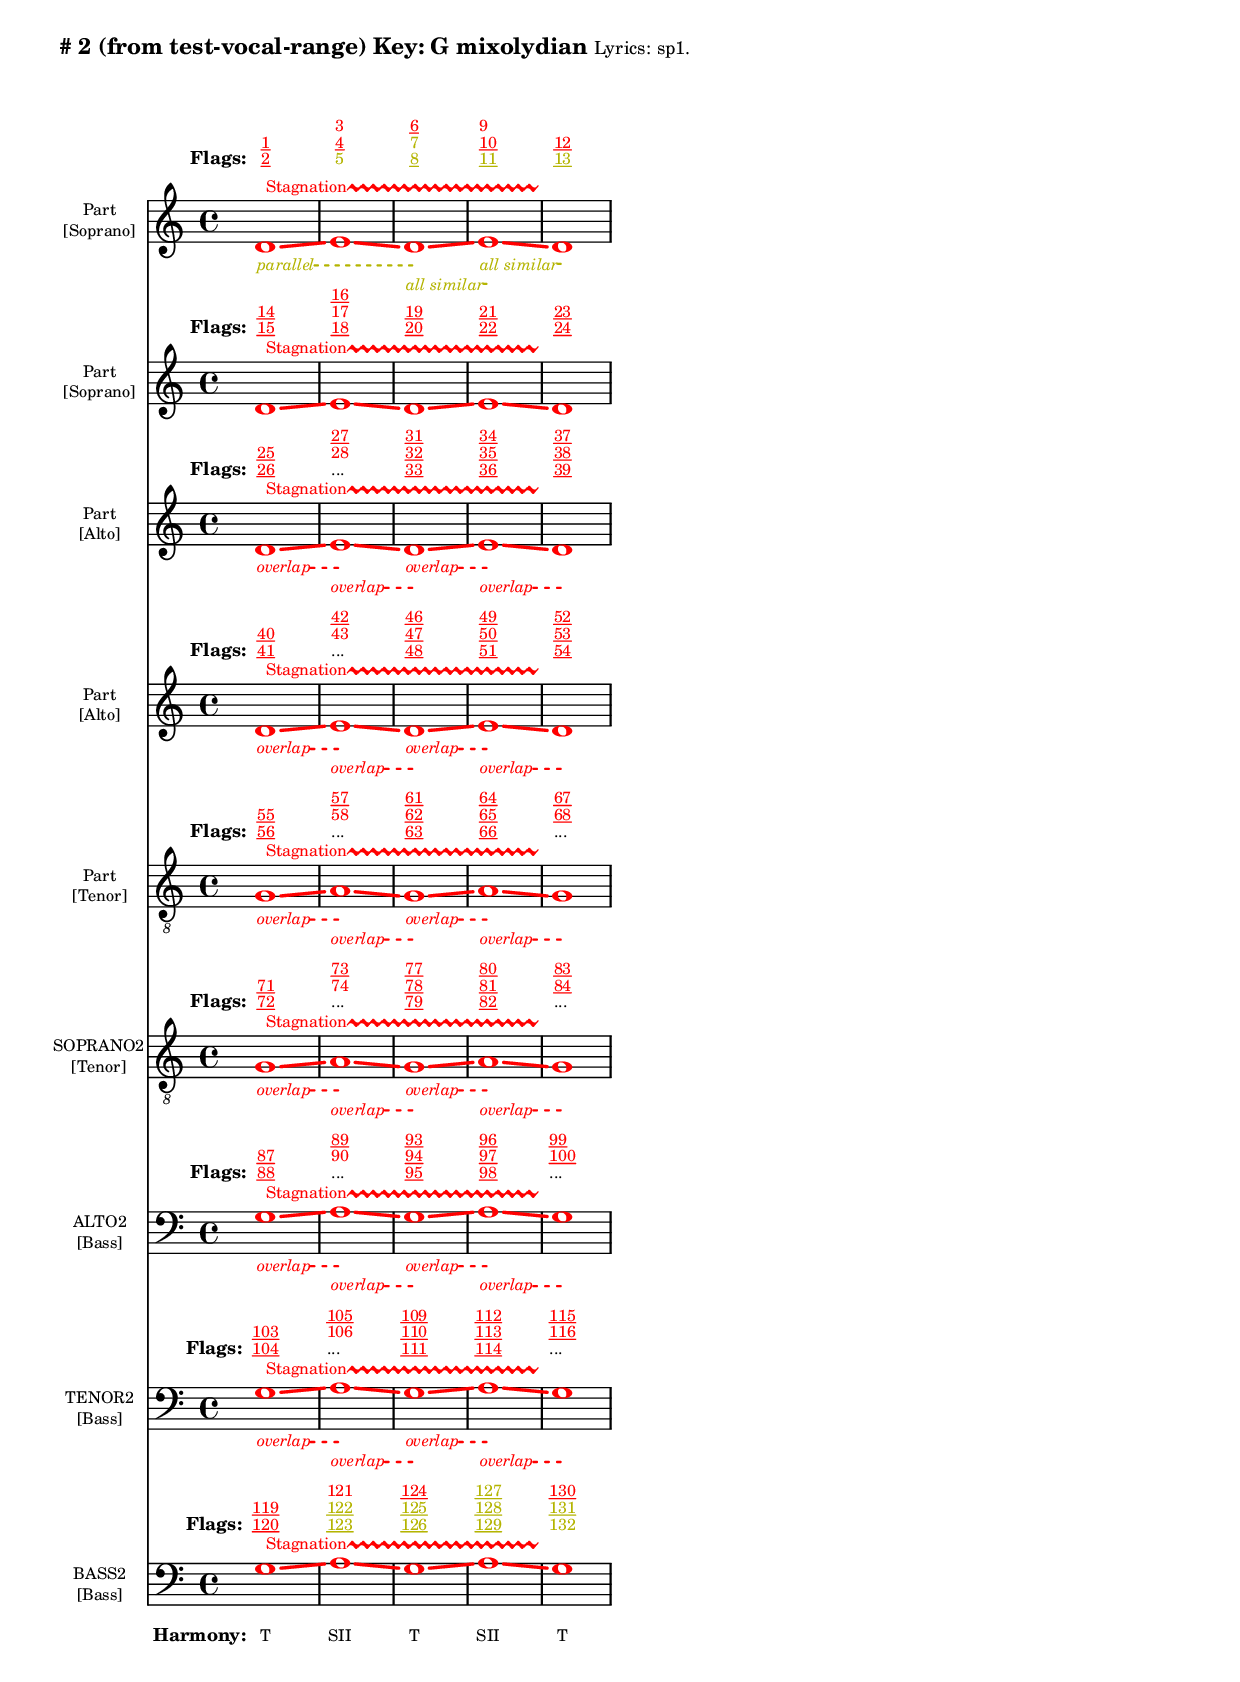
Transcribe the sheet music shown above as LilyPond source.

\version "2.18.2"
\language "english"
\paper { 
  #(include-special-characters) 
  bottom-margin = 0.27\in
}
myTS =
#(define-music-function (parser location st color) (string? color?)
  #{
    \override TextSpanner.style = #'dashed-line
      \override TextSpanner.dash-fraction = #0.3
  \override TextSpanner.dash-period = #1
    \override TextSpanner.font-size = #-3
    \override TextSpanner.bound-details.left.stencil-align-dir-y = #CENTER
    \override TextSpanner.bound-details.left.text = #st
    \override TextSpanner.color = #color
    \override TextSpanner.thickness = #2
  #})

\markup \wordwrap {
  \bold {
"#"2 (from test-vocal-range) Key: G mixolydian
}
\tiny { 
"Lyrics:" "sp1."
}

}
<<
\new Staff = "staff8" {
     
  \set Staff.instrumentName = \markup { \teeny \override #'(baseline-skip . 2.0) \center-column{ "Part"  ""  "[Soprano]" } }
  \clef "treble"
  \key c
  \major
  \time 4/4
  \override Score.VoltaBracketSpanner #'outside-staff-priority = 100
  \override Score.VoltaBracketSpanner #'direction = -1
  \override Score.VoltaBracket #'edge-height = #'(0.0 . 0.0)
  \override Score.VoltaBracket #'font-name = #"New Century Schoolbook" 
  \override Score.VoltaBracket #'font-shape = #'bold 
  \override Score.VoltaBracket.thickness = #3
  \override Score.Glissando.breakable = ##t
  \override Score.Glissando.after-line-breaking = ##t
  \override Staff.OttavaBracket.thickness = #2
  \override Staff.PianoPedalBracket.thickness = #2
  \set Staff.pedalSustainStyle = #'mixed
  \accidentalStyle modern-cautionary
  % \set Score.barNumberVisibility = #(every-nth-bar-number-visible 4)
  % \override Score.BarNumber.break-visibility = ##(#f #t #t)
  \new Voice \with {
    \remove "Note_heads_engraver"
    \consists "Completion_heads_engraver"
    \remove "Rest_engraver"
    \consists "Completion_rest_engraver"
    \override Glissando.minimum-length = #5
    \override Glissando.springs-and-rods = #ly:spanner::set-spacing-rods
    \override Glissando.thickness = #'3
    \override Slur.line-thickness = #2
    \slurDashed
    \slurDashPattern #0.5 #0.75
    \override PhrasingSlur.line-thickness = #2
    \phrasingSlurDown \phrasingSlurDashed
    \consists "Horizontal_bracket_engraver"
    \override HorizontalBracket.thickness=3
    \override HorizontalBracket.#'bracket-flare = #'(0 . 0)
    \override HorizontalBracket.#'edge-height = #'(0.5 . 0.5)
    \override HorizontalBracket #'shorten-pair = #'(-0.3 . -0.3) 
    \override TrillSpanner.bound-details.left.text = ##f
  }

  { \override Glissando.color=#(rgb-color 1.000 0.000 0.000)
\override BreathingSign.color = #(rgb-color 1.000 0.000 0.000)
 
\override TrillSpanner.bound-details.left.text = \markup{ \raise #0.6 \teeny "Stagnation" }
  \override TrillSpanner.color = #(rgb-color 1.000 0.000 0.000)
\myTS "parallel" #(rgb-color 0.706 0.706 0.000) \textSpannerDown
\once \override NoteHead.color = #(rgb-color 1.000 0.000 0.000)
\once \override Stem.color = #(rgb-color 1.000 0.000 0.000)
d'1
\startTrillSpan
\startTextSpan
\glissando
 \override NoteColumn.glissando-skip = ##t
\override NoteColumn.glissando-skip = ##f
\override Glissando.color=#(rgb-color 1.000 0.000 0.000)
\once \override NoteHead.color = #(rgb-color 1.000 0.000 0.000)
\once \override Stem.color = #(rgb-color 1.000 0.000 0.000)
e'1
\glissando
 \override NoteColumn.glissando-skip = ##t
\override NoteColumn.glissando-skip = ##f
\override Glissando.color=#(rgb-color 1.000 0.000 0.000)
\myTS "all similar" #(rgb-color 0.706 0.706 0.000) \textSpannerDown
\once \override NoteHead.color = #(rgb-color 1.000 0.000 0.000)
\once \override Stem.color = #(rgb-color 1.000 0.000 0.000)
d'1
\startTextSpan
\stopTextSpan
\glissando
 \override NoteColumn.glissando-skip = ##t
\override NoteColumn.glissando-skip = ##f
\override Glissando.color=#(rgb-color 1.000 0.000 0.000)
\myTS "all similar" #(rgb-color 0.706 0.706 0.000) \textSpannerDown
\once \override NoteHead.color = #(rgb-color 1.000 0.000 0.000)
\once \override Stem.color = #(rgb-color 1.000 0.000 0.000)
e'1
\startTextSpan
\stopTextSpan
\glissando
 \override NoteColumn.glissando-skip = ##t
\override BreathingSign.color = #(rgb-color 1.000 0.000 0.000) 
\override NoteColumn.glissando-skip = ##f
\once \override NoteHead.color = #(rgb-color 1.000 0.000 0.000)
\once \override Stem.color = #(rgb-color 1.000 0.000 0.000)
d'1
\stopTextSpan
\stopTrillSpan

  }
}
  \new Lyrics \with { alignAboveContext = "staff8" } {
    \lyricmode {
      \override StanzaNumber.font-size = #-2
      \set stanza = #" Flags:"
      \markup{ \teeny \override #`(direction . ,UP) \override #'(baseline-skip . 1.6) { \dir-column {
        \with-color #(rgb-color 1.000 0.000 0.000) \underline 2
        \with-color #(rgb-color 1.000 0.000 0.000) \underline 1
      } } }8
 \skip 8  \skip 8  \skip 8  \skip 8  \skip 8  \skip 8  \skip 8       \markup{ \teeny \override #`(direction . ,UP) \override #'(baseline-skip . 1.6) { \dir-column {
        \with-color #(rgb-color 0.706 0.706 0.000)  5
        \with-color #(rgb-color 1.000 0.000 0.000) \underline 4
        \with-color #(rgb-color 1.000 0.000 0.000)  3
      } } }8
 \skip 8  \skip 8  \skip 8  \skip 8  \skip 8  \skip 8  \skip 8       \markup{ \teeny \override #`(direction . ,UP) \override #'(baseline-skip . 1.6) { \dir-column {
        \with-color #(rgb-color 0.706 0.706 0.000) \underline 8
        \with-color #(rgb-color 0.706 0.706 0.000)  7
        \with-color #(rgb-color 1.000 0.000 0.000) \underline 6
      } } }8
 \skip 8  \skip 8  \skip 8  \skip 8  \skip 8  \skip 8  \skip 8       \markup{ \teeny \override #`(direction . ,UP) \override #'(baseline-skip . 1.6) { \dir-column {
        \with-color #(rgb-color 0.706 0.706 0.000) \underline 11
        \with-color #(rgb-color 1.000 0.000 0.000) \underline 10
        \with-color #(rgb-color 1.000 0.000 0.000)  9
      } } }8
 \skip 8  \skip 8  \skip 8  \skip 8  \skip 8  \skip 8  \skip 8       \markup{ \teeny \override #`(direction . ,UP) \override #'(baseline-skip . 1.6) { \dir-column {
        \with-color #(rgb-color 0.706 0.706 0.000) \underline 13
        \with-color #(rgb-color 1.000 0.000 0.000) \underline 12
      } } }8
 \skip 8  \skip 8  \skip 8  \skip 8  \skip 8  \skip 8  \skip 8     }
  }
\new Staff = "staff7" {
     
  \set Staff.instrumentName = \markup { \teeny \override #'(baseline-skip . 2.0) \center-column{ "Part"  ""  "[Soprano]" } }
  \clef "treble"
  \key c
  \major
  \time 4/4
  \override Score.VoltaBracketSpanner #'outside-staff-priority = 100
  \override Score.VoltaBracketSpanner #'direction = -1
  \override Score.VoltaBracket #'edge-height = #'(0.0 . 0.0)
  \override Score.VoltaBracket #'font-name = #"New Century Schoolbook" 
  \override Score.VoltaBracket #'font-shape = #'bold 
  \override Score.VoltaBracket.thickness = #3
  \override Score.Glissando.breakable = ##t
  \override Score.Glissando.after-line-breaking = ##t
  \override Staff.OttavaBracket.thickness = #2
  \override Staff.PianoPedalBracket.thickness = #2
  \set Staff.pedalSustainStyle = #'mixed
  \accidentalStyle modern-cautionary
  % \set Score.barNumberVisibility = #(every-nth-bar-number-visible 4)
  % \override Score.BarNumber.break-visibility = ##(#f #t #t)
  \new Voice \with {
    \remove "Note_heads_engraver"
    \consists "Completion_heads_engraver"
    \remove "Rest_engraver"
    \consists "Completion_rest_engraver"
    \override Glissando.minimum-length = #5
    \override Glissando.springs-and-rods = #ly:spanner::set-spacing-rods
    \override Glissando.thickness = #'3
    \override Slur.line-thickness = #2
    \slurDashed
    \slurDashPattern #0.5 #0.75
    \override PhrasingSlur.line-thickness = #2
    \phrasingSlurDown \phrasingSlurDashed
    \consists "Horizontal_bracket_engraver"
    \override HorizontalBracket.thickness=3
    \override HorizontalBracket.#'bracket-flare = #'(0 . 0)
    \override HorizontalBracket.#'edge-height = #'(0.5 . 0.5)
    \override HorizontalBracket #'shorten-pair = #'(-0.3 . -0.3) 
    \override TrillSpanner.bound-details.left.text = ##f
  }

  { \override Glissando.color=#(rgb-color 1.000 0.000 0.000)
\override BreathingSign.color = #(rgb-color 1.000 0.000 0.000)
 
\override TrillSpanner.bound-details.left.text = \markup{ \raise #0.6 \teeny "Stagnation" }
  \override TrillSpanner.color = #(rgb-color 1.000 0.000 0.000)
\once \override NoteHead.color = #(rgb-color 1.000 0.000 0.000)
\once \override Stem.color = #(rgb-color 1.000 0.000 0.000)
d'1
\startTrillSpan
\glissando
 \override NoteColumn.glissando-skip = ##t
\override NoteColumn.glissando-skip = ##f
\override Glissando.color=#(rgb-color 1.000 0.000 0.000)
\once \override NoteHead.color = #(rgb-color 1.000 0.000 0.000)
\once \override Stem.color = #(rgb-color 1.000 0.000 0.000)
e'1
\glissando
 \override NoteColumn.glissando-skip = ##t
\override NoteColumn.glissando-skip = ##f
\override Glissando.color=#(rgb-color 1.000 0.000 0.000)
\once \override NoteHead.color = #(rgb-color 1.000 0.000 0.000)
\once \override Stem.color = #(rgb-color 1.000 0.000 0.000)
d'1
\glissando
 \override NoteColumn.glissando-skip = ##t
\override NoteColumn.glissando-skip = ##f
\override Glissando.color=#(rgb-color 1.000 0.000 0.000)
\once \override NoteHead.color = #(rgb-color 1.000 0.000 0.000)
\once \override Stem.color = #(rgb-color 1.000 0.000 0.000)
e'1
\glissando
 \override NoteColumn.glissando-skip = ##t
\override BreathingSign.color = #(rgb-color 1.000 0.000 0.000) 
\override NoteColumn.glissando-skip = ##f
\once \override NoteHead.color = #(rgb-color 1.000 0.000 0.000)
\once \override Stem.color = #(rgb-color 1.000 0.000 0.000)
d'1
\stopTrillSpan

  }
}
  \new Lyrics \with { alignAboveContext = "staff7" } {
    \lyricmode {
      \override StanzaNumber.font-size = #-2
      \set stanza = #" Flags:"
      \markup{ \teeny \override #`(direction . ,UP) \override #'(baseline-skip . 1.6) { \dir-column {
        \with-color #(rgb-color 1.000 0.000 0.000) \underline 15
        \with-color #(rgb-color 1.000 0.000 0.000) \underline 14
      } } }8
 \skip 8  \skip 8  \skip 8  \skip 8  \skip 8  \skip 8  \skip 8       \markup{ \teeny \override #`(direction . ,UP) \override #'(baseline-skip . 1.6) { \dir-column {
        \with-color #(rgb-color 1.000 0.000 0.000) \underline 18
        \with-color #(rgb-color 1.000 0.000 0.000)  17
        \with-color #(rgb-color 1.000 0.000 0.000) \underline 16
      } } }8
 \skip 8  \skip 8  \skip 8  \skip 8  \skip 8  \skip 8  \skip 8       \markup{ \teeny \override #`(direction . ,UP) \override #'(baseline-skip . 1.6) { \dir-column {
        \with-color #(rgb-color 1.000 0.000 0.000) \underline 20
        \with-color #(rgb-color 1.000 0.000 0.000) \underline 19
      } } }8
 \skip 8  \skip 8  \skip 8  \skip 8  \skip 8  \skip 8  \skip 8       \markup{ \teeny \override #`(direction . ,UP) \override #'(baseline-skip . 1.6) { \dir-column {
        \with-color #(rgb-color 1.000 0.000 0.000) \underline 22
        \with-color #(rgb-color 1.000 0.000 0.000) \underline 21
      } } }8
 \skip 8  \skip 8  \skip 8  \skip 8  \skip 8  \skip 8  \skip 8       \markup{ \teeny \override #`(direction . ,UP) \override #'(baseline-skip . 1.6) { \dir-column {
        \with-color #(rgb-color 1.000 0.000 0.000) \underline 24
        \with-color #(rgb-color 1.000 0.000 0.000) \underline 23
      } } }8
 \skip 8  \skip 8  \skip 8  \skip 8  \skip 8  \skip 8  \skip 8     }
  }
\new Staff = "staff6" {
     
  \set Staff.instrumentName = \markup { \teeny \override #'(baseline-skip . 2.0) \center-column{ "Part"  ""  "[Alto]" } }
  \clef "treble"
  \key c
  \major
  \time 4/4
  \override Score.VoltaBracketSpanner #'outside-staff-priority = 100
  \override Score.VoltaBracketSpanner #'direction = -1
  \override Score.VoltaBracket #'edge-height = #'(0.0 . 0.0)
  \override Score.VoltaBracket #'font-name = #"New Century Schoolbook" 
  \override Score.VoltaBracket #'font-shape = #'bold 
  \override Score.VoltaBracket.thickness = #3
  \override Score.Glissando.breakable = ##t
  \override Score.Glissando.after-line-breaking = ##t
  \override Staff.OttavaBracket.thickness = #2
  \override Staff.PianoPedalBracket.thickness = #2
  \set Staff.pedalSustainStyle = #'mixed
  \accidentalStyle modern-cautionary
  % \set Score.barNumberVisibility = #(every-nth-bar-number-visible 4)
  % \override Score.BarNumber.break-visibility = ##(#f #t #t)
  \new Voice \with {
    \remove "Note_heads_engraver"
    \consists "Completion_heads_engraver"
    \remove "Rest_engraver"
    \consists "Completion_rest_engraver"
    \override Glissando.minimum-length = #5
    \override Glissando.springs-and-rods = #ly:spanner::set-spacing-rods
    \override Glissando.thickness = #'3
    \override Slur.line-thickness = #2
    \slurDashed
    \slurDashPattern #0.5 #0.75
    \override PhrasingSlur.line-thickness = #2
    \phrasingSlurDown \phrasingSlurDashed
    \consists "Horizontal_bracket_engraver"
    \override HorizontalBracket.thickness=3
    \override HorizontalBracket.#'bracket-flare = #'(0 . 0)
    \override HorizontalBracket.#'edge-height = #'(0.5 . 0.5)
    \override HorizontalBracket #'shorten-pair = #'(-0.3 . -0.3) 
    \override TrillSpanner.bound-details.left.text = ##f
  }

  { \override Glissando.color=#(rgb-color 1.000 0.000 0.000)
\override BreathingSign.color = #(rgb-color 1.000 0.000 0.000)
 
\override TrillSpanner.bound-details.left.text = \markup{ \raise #0.6 \teeny "Stagnation" }
  \override TrillSpanner.color = #(rgb-color 1.000 0.000 0.000)
\myTS "overlap" #(rgb-color 1.000 0.000 0.000) \textSpannerDown
\once \override NoteHead.color = #(rgb-color 1.000 0.000 0.000)
\once \override Stem.color = #(rgb-color 1.000 0.000 0.000)
d'1
\startTrillSpan
\startTextSpan
\glissando
 \override NoteColumn.glissando-skip = ##t
\override NoteColumn.glissando-skip = ##f
\override Glissando.color=#(rgb-color 1.000 0.000 0.000)
\myTS "overlap" #(rgb-color 1.000 0.000 0.000) \textSpannerDown
\once \override NoteHead.color = #(rgb-color 1.000 0.000 0.000)
\once \override Stem.color = #(rgb-color 1.000 0.000 0.000)
e'1
\startTextSpan
\stopTextSpan
\glissando
 \override NoteColumn.glissando-skip = ##t
\override NoteColumn.glissando-skip = ##f
\override Glissando.color=#(rgb-color 1.000 0.000 0.000)
\myTS "overlap" #(rgb-color 1.000 0.000 0.000) \textSpannerDown
\once \override NoteHead.color = #(rgb-color 1.000 0.000 0.000)
\once \override Stem.color = #(rgb-color 1.000 0.000 0.000)
d'1
\startTextSpan
\stopTextSpan
\glissando
 \override NoteColumn.glissando-skip = ##t
\override NoteColumn.glissando-skip = ##f
\override Glissando.color=#(rgb-color 1.000 0.000 0.000)
\myTS "overlap" #(rgb-color 1.000 0.000 0.000) \textSpannerDown
\once \override NoteHead.color = #(rgb-color 1.000 0.000 0.000)
\once \override Stem.color = #(rgb-color 1.000 0.000 0.000)
e'1
\startTextSpan
\stopTextSpan
\glissando
 \override NoteColumn.glissando-skip = ##t
\override BreathingSign.color = #(rgb-color 1.000 0.000 0.000) 
\override NoteColumn.glissando-skip = ##f
\once \override NoteHead.color = #(rgb-color 1.000 0.000 0.000)
\once \override Stem.color = #(rgb-color 1.000 0.000 0.000)
d'1
\stopTextSpan
\stopTrillSpan

  }
}
  \new Lyrics \with { alignAboveContext = "staff6" } {
    \lyricmode {
      \override StanzaNumber.font-size = #-2
      \set stanza = #" Flags:"
      \markup{ \teeny \override #`(direction . ,UP) \override #'(baseline-skip . 1.6) { \dir-column {
        \with-color #(rgb-color 1.000 0.000 0.000) \underline 26
        \with-color #(rgb-color 1.000 0.000 0.000) \underline 25
      } } }8
 \skip 8  \skip 8  \skip 8  \skip 8  \skip 8  \skip 8  \skip 8       \markup{ \teeny \override #`(direction . ,UP) \override #'(baseline-skip . 1.6) { \dir-column {
...
        \with-color #(rgb-color 1.000 0.000 0.000)  28
        \with-color #(rgb-color 1.000 0.000 0.000) \underline 27
      } } }8
 \skip 8  \skip 8  \skip 8  \skip 8  \skip 8  \skip 8  \skip 8       \markup{ \teeny \override #`(direction . ,UP) \override #'(baseline-skip . 1.6) { \dir-column {
        \with-color #(rgb-color 1.000 0.000 0.000) \underline 33
        \with-color #(rgb-color 1.000 0.000 0.000) \underline 32
        \with-color #(rgb-color 1.000 0.000 0.000) \underline 31
      } } }8
 \skip 8  \skip 8  \skip 8  \skip 8  \skip 8  \skip 8  \skip 8       \markup{ \teeny \override #`(direction . ,UP) \override #'(baseline-skip . 1.6) { \dir-column {
        \with-color #(rgb-color 1.000 0.000 0.000) \underline 36
        \with-color #(rgb-color 1.000 0.000 0.000) \underline 35
        \with-color #(rgb-color 1.000 0.000 0.000) \underline 34
      } } }8
 \skip 8  \skip 8  \skip 8  \skip 8  \skip 8  \skip 8  \skip 8       \markup{ \teeny \override #`(direction . ,UP) \override #'(baseline-skip . 1.6) { \dir-column {
        \with-color #(rgb-color 1.000 0.000 0.000) \underline 39
        \with-color #(rgb-color 1.000 0.000 0.000) \underline 38
        \with-color #(rgb-color 1.000 0.000 0.000) \underline 37
      } } }8
 \skip 8  \skip 8  \skip 8  \skip 8  \skip 8  \skip 8  \skip 8     }
  }
\new Staff = "staff5" {
     
  \set Staff.instrumentName = \markup { \teeny \override #'(baseline-skip . 2.0) \center-column{ "Part"  ""  "[Alto]" } }
  \clef "treble"
  \key c
  \major
  \time 4/4
  \override Score.VoltaBracketSpanner #'outside-staff-priority = 100
  \override Score.VoltaBracketSpanner #'direction = -1
  \override Score.VoltaBracket #'edge-height = #'(0.0 . 0.0)
  \override Score.VoltaBracket #'font-name = #"New Century Schoolbook" 
  \override Score.VoltaBracket #'font-shape = #'bold 
  \override Score.VoltaBracket.thickness = #3
  \override Score.Glissando.breakable = ##t
  \override Score.Glissando.after-line-breaking = ##t
  \override Staff.OttavaBracket.thickness = #2
  \override Staff.PianoPedalBracket.thickness = #2
  \set Staff.pedalSustainStyle = #'mixed
  \accidentalStyle modern-cautionary
  % \set Score.barNumberVisibility = #(every-nth-bar-number-visible 4)
  % \override Score.BarNumber.break-visibility = ##(#f #t #t)
  \new Voice \with {
    \remove "Note_heads_engraver"
    \consists "Completion_heads_engraver"
    \remove "Rest_engraver"
    \consists "Completion_rest_engraver"
    \override Glissando.minimum-length = #5
    \override Glissando.springs-and-rods = #ly:spanner::set-spacing-rods
    \override Glissando.thickness = #'3
    \override Slur.line-thickness = #2
    \slurDashed
    \slurDashPattern #0.5 #0.75
    \override PhrasingSlur.line-thickness = #2
    \phrasingSlurDown \phrasingSlurDashed
    \consists "Horizontal_bracket_engraver"
    \override HorizontalBracket.thickness=3
    \override HorizontalBracket.#'bracket-flare = #'(0 . 0)
    \override HorizontalBracket.#'edge-height = #'(0.5 . 0.5)
    \override HorizontalBracket #'shorten-pair = #'(-0.3 . -0.3) 
    \override TrillSpanner.bound-details.left.text = ##f
  }

  { \override Glissando.color=#(rgb-color 1.000 0.000 0.000)
\override BreathingSign.color = #(rgb-color 1.000 0.000 0.000)
 
\override TrillSpanner.bound-details.left.text = \markup{ \raise #0.6 \teeny "Stagnation" }
  \override TrillSpanner.color = #(rgb-color 1.000 0.000 0.000)
\myTS "overlap" #(rgb-color 1.000 0.000 0.000) \textSpannerDown
\once \override NoteHead.color = #(rgb-color 1.000 0.000 0.000)
\once \override Stem.color = #(rgb-color 1.000 0.000 0.000)
d'1
\startTrillSpan
\startTextSpan
\glissando
 \override NoteColumn.glissando-skip = ##t
\override NoteColumn.glissando-skip = ##f
\override Glissando.color=#(rgb-color 1.000 0.000 0.000)
\myTS "overlap" #(rgb-color 1.000 0.000 0.000) \textSpannerDown
\once \override NoteHead.color = #(rgb-color 1.000 0.000 0.000)
\once \override Stem.color = #(rgb-color 1.000 0.000 0.000)
e'1
\startTextSpan
\stopTextSpan
\glissando
 \override NoteColumn.glissando-skip = ##t
\override NoteColumn.glissando-skip = ##f
\override Glissando.color=#(rgb-color 1.000 0.000 0.000)
\myTS "overlap" #(rgb-color 1.000 0.000 0.000) \textSpannerDown
\once \override NoteHead.color = #(rgb-color 1.000 0.000 0.000)
\once \override Stem.color = #(rgb-color 1.000 0.000 0.000)
d'1
\startTextSpan
\stopTextSpan
\glissando
 \override NoteColumn.glissando-skip = ##t
\override NoteColumn.glissando-skip = ##f
\override Glissando.color=#(rgb-color 1.000 0.000 0.000)
\myTS "overlap" #(rgb-color 1.000 0.000 0.000) \textSpannerDown
\once \override NoteHead.color = #(rgb-color 1.000 0.000 0.000)
\once \override Stem.color = #(rgb-color 1.000 0.000 0.000)
e'1
\startTextSpan
\stopTextSpan
\glissando
 \override NoteColumn.glissando-skip = ##t
\override BreathingSign.color = #(rgb-color 1.000 0.000 0.000) 
\override NoteColumn.glissando-skip = ##f
\once \override NoteHead.color = #(rgb-color 1.000 0.000 0.000)
\once \override Stem.color = #(rgb-color 1.000 0.000 0.000)
d'1
\stopTextSpan
\stopTrillSpan

  }
}
  \new Lyrics \with { alignAboveContext = "staff5" } {
    \lyricmode {
      \override StanzaNumber.font-size = #-2
      \set stanza = #" Flags:"
      \markup{ \teeny \override #`(direction . ,UP) \override #'(baseline-skip . 1.6) { \dir-column {
        \with-color #(rgb-color 1.000 0.000 0.000) \underline 41
        \with-color #(rgb-color 1.000 0.000 0.000) \underline 40
      } } }8
 \skip 8  \skip 8  \skip 8  \skip 8  \skip 8  \skip 8  \skip 8       \markup{ \teeny \override #`(direction . ,UP) \override #'(baseline-skip . 1.6) { \dir-column {
...
        \with-color #(rgb-color 1.000 0.000 0.000)  43
        \with-color #(rgb-color 1.000 0.000 0.000) \underline 42
      } } }8
 \skip 8  \skip 8  \skip 8  \skip 8  \skip 8  \skip 8  \skip 8       \markup{ \teeny \override #`(direction . ,UP) \override #'(baseline-skip . 1.6) { \dir-column {
        \with-color #(rgb-color 1.000 0.000 0.000) \underline 48
        \with-color #(rgb-color 1.000 0.000 0.000) \underline 47
        \with-color #(rgb-color 1.000 0.000 0.000) \underline 46
      } } }8
 \skip 8  \skip 8  \skip 8  \skip 8  \skip 8  \skip 8  \skip 8       \markup{ \teeny \override #`(direction . ,UP) \override #'(baseline-skip . 1.6) { \dir-column {
        \with-color #(rgb-color 1.000 0.000 0.000) \underline 51
        \with-color #(rgb-color 1.000 0.000 0.000) \underline 50
        \with-color #(rgb-color 1.000 0.000 0.000) \underline 49
      } } }8
 \skip 8  \skip 8  \skip 8  \skip 8  \skip 8  \skip 8  \skip 8       \markup{ \teeny \override #`(direction . ,UP) \override #'(baseline-skip . 1.6) { \dir-column {
        \with-color #(rgb-color 1.000 0.000 0.000) \underline 54
        \with-color #(rgb-color 1.000 0.000 0.000) \underline 53
        \with-color #(rgb-color 1.000 0.000 0.000) \underline 52
      } } }8
 \skip 8  \skip 8  \skip 8  \skip 8  \skip 8  \skip 8  \skip 8     }
  }
\new Staff = "staff4" {
     
  \set Staff.instrumentName = \markup { \teeny \override #'(baseline-skip . 2.0) \center-column{ "Part"  ""  "[Tenor]" } }
  \clef "treble_8"
  \key c
  \major
  \time 4/4
  \override Score.VoltaBracketSpanner #'outside-staff-priority = 100
  \override Score.VoltaBracketSpanner #'direction = -1
  \override Score.VoltaBracket #'edge-height = #'(0.0 . 0.0)
  \override Score.VoltaBracket #'font-name = #"New Century Schoolbook" 
  \override Score.VoltaBracket #'font-shape = #'bold 
  \override Score.VoltaBracket.thickness = #3
  \override Score.Glissando.breakable = ##t
  \override Score.Glissando.after-line-breaking = ##t
  \override Staff.OttavaBracket.thickness = #2
  \override Staff.PianoPedalBracket.thickness = #2
  \set Staff.pedalSustainStyle = #'mixed
  \accidentalStyle modern-cautionary
  % \set Score.barNumberVisibility = #(every-nth-bar-number-visible 4)
  % \override Score.BarNumber.break-visibility = ##(#f #t #t)
  \new Voice \with {
    \remove "Note_heads_engraver"
    \consists "Completion_heads_engraver"
    \remove "Rest_engraver"
    \consists "Completion_rest_engraver"
    \override Glissando.minimum-length = #5
    \override Glissando.springs-and-rods = #ly:spanner::set-spacing-rods
    \override Glissando.thickness = #'3
    \override Slur.line-thickness = #2
    \slurDashed
    \slurDashPattern #0.5 #0.75
    \override PhrasingSlur.line-thickness = #2
    \phrasingSlurDown \phrasingSlurDashed
    \consists "Horizontal_bracket_engraver"
    \override HorizontalBracket.thickness=3
    \override HorizontalBracket.#'bracket-flare = #'(0 . 0)
    \override HorizontalBracket.#'edge-height = #'(0.5 . 0.5)
    \override HorizontalBracket #'shorten-pair = #'(-0.3 . -0.3) 
    \override TrillSpanner.bound-details.left.text = ##f
  }

  { \override Glissando.color=#(rgb-color 1.000 0.000 0.000)
\override BreathingSign.color = #(rgb-color 1.000 0.000 0.000)
 
\override TrillSpanner.bound-details.left.text = \markup{ \raise #0.6 \teeny "Stagnation" }
  \override TrillSpanner.color = #(rgb-color 1.000 0.000 0.000)
\myTS "overlap" #(rgb-color 1.000 0.000 0.000) \textSpannerDown
\once \override NoteHead.color = #(rgb-color 1.000 0.000 0.000)
\once \override Stem.color = #(rgb-color 1.000 0.000 0.000)
g1
\startTrillSpan
\startTextSpan
\glissando
 \override NoteColumn.glissando-skip = ##t
\override NoteColumn.glissando-skip = ##f
\override Glissando.color=#(rgb-color 1.000 0.000 0.000)
\myTS "overlap" #(rgb-color 1.000 0.000 0.000) \textSpannerDown
\once \override NoteHead.color = #(rgb-color 1.000 0.000 0.000)
\once \override Stem.color = #(rgb-color 1.000 0.000 0.000)
a1
\startTextSpan
\stopTextSpan
\glissando
 \override NoteColumn.glissando-skip = ##t
\override NoteColumn.glissando-skip = ##f
\override Glissando.color=#(rgb-color 1.000 0.000 0.000)
\myTS "overlap" #(rgb-color 1.000 0.000 0.000) \textSpannerDown
\once \override NoteHead.color = #(rgb-color 1.000 0.000 0.000)
\once \override Stem.color = #(rgb-color 1.000 0.000 0.000)
g1
\startTextSpan
\stopTextSpan
\glissando
 \override NoteColumn.glissando-skip = ##t
\override NoteColumn.glissando-skip = ##f
\override Glissando.color=#(rgb-color 1.000 0.000 0.000)
\myTS "overlap" #(rgb-color 1.000 0.000 0.000) \textSpannerDown
\once \override NoteHead.color = #(rgb-color 1.000 0.000 0.000)
\once \override Stem.color = #(rgb-color 1.000 0.000 0.000)
a1
\startTextSpan
\stopTextSpan
\glissando
 \override NoteColumn.glissando-skip = ##t
\override BreathingSign.color = #(rgb-color 1.000 0.000 0.000) 
\override NoteColumn.glissando-skip = ##f
\once \override NoteHead.color = #(rgb-color 1.000 0.000 0.000)
\once \override Stem.color = #(rgb-color 1.000 0.000 0.000)
g1
\stopTextSpan
\stopTrillSpan

  }
}
  \new Lyrics \with { alignAboveContext = "staff4" } {
    \lyricmode {
      \override StanzaNumber.font-size = #-2
      \set stanza = #" Flags:"
      \markup{ \teeny \override #`(direction . ,UP) \override #'(baseline-skip . 1.6) { \dir-column {
        \with-color #(rgb-color 1.000 0.000 0.000) \underline 56
        \with-color #(rgb-color 1.000 0.000 0.000) \underline 55
      } } }8
 \skip 8  \skip 8  \skip 8  \skip 8  \skip 8  \skip 8  \skip 8       \markup{ \teeny \override #`(direction . ,UP) \override #'(baseline-skip . 1.6) { \dir-column {
...
        \with-color #(rgb-color 1.000 0.000 0.000)  58
        \with-color #(rgb-color 1.000 0.000 0.000) \underline 57
      } } }8
 \skip 8  \skip 8  \skip 8  \skip 8  \skip 8  \skip 8  \skip 8       \markup{ \teeny \override #`(direction . ,UP) \override #'(baseline-skip . 1.6) { \dir-column {
        \with-color #(rgb-color 1.000 0.000 0.000) \underline 63
        \with-color #(rgb-color 1.000 0.000 0.000) \underline 62
        \with-color #(rgb-color 1.000 0.000 0.000) \underline 61
      } } }8
 \skip 8  \skip 8  \skip 8  \skip 8  \skip 8  \skip 8  \skip 8       \markup{ \teeny \override #`(direction . ,UP) \override #'(baseline-skip . 1.6) { \dir-column {
        \with-color #(rgb-color 1.000 0.000 0.000) \underline 66
        \with-color #(rgb-color 1.000 0.000 0.000) \underline 65
        \with-color #(rgb-color 1.000 0.000 0.000) \underline 64
      } } }8
 \skip 8  \skip 8  \skip 8  \skip 8  \skip 8  \skip 8  \skip 8       \markup{ \teeny \override #`(direction . ,UP) \override #'(baseline-skip . 1.6) { \dir-column {
...
        \with-color #(rgb-color 1.000 0.000 0.000) \underline 68
        \with-color #(rgb-color 1.000 0.000 0.000) \underline 67
      } } }8
 \skip 8  \skip 8  \skip 8  \skip 8  \skip 8  \skip 8  \skip 8     }
  }
\new Staff = "staff3" {
     
  \set Staff.instrumentName = \markup { \teeny \override #'(baseline-skip . 2.0) \center-column{ "SOPRANO2"  ""  "[Tenor]" } }
  \clef "treble_8"
  \key c
  \major
  \time 4/4
  \override Score.VoltaBracketSpanner #'outside-staff-priority = 100
  \override Score.VoltaBracketSpanner #'direction = -1
  \override Score.VoltaBracket #'edge-height = #'(0.0 . 0.0)
  \override Score.VoltaBracket #'font-name = #"New Century Schoolbook" 
  \override Score.VoltaBracket #'font-shape = #'bold 
  \override Score.VoltaBracket.thickness = #3
  \override Score.Glissando.breakable = ##t
  \override Score.Glissando.after-line-breaking = ##t
  \override Staff.OttavaBracket.thickness = #2
  \override Staff.PianoPedalBracket.thickness = #2
  \set Staff.pedalSustainStyle = #'mixed
  \accidentalStyle modern-cautionary
  % \set Score.barNumberVisibility = #(every-nth-bar-number-visible 4)
  % \override Score.BarNumber.break-visibility = ##(#f #t #t)
  \new Voice \with {
    \remove "Note_heads_engraver"
    \consists "Completion_heads_engraver"
    \remove "Rest_engraver"
    \consists "Completion_rest_engraver"
    \override Glissando.minimum-length = #5
    \override Glissando.springs-and-rods = #ly:spanner::set-spacing-rods
    \override Glissando.thickness = #'3
    \override Slur.line-thickness = #2
    \slurDashed
    \slurDashPattern #0.5 #0.75
    \override PhrasingSlur.line-thickness = #2
    \phrasingSlurDown \phrasingSlurDashed
    \consists "Horizontal_bracket_engraver"
    \override HorizontalBracket.thickness=3
    \override HorizontalBracket.#'bracket-flare = #'(0 . 0)
    \override HorizontalBracket.#'edge-height = #'(0.5 . 0.5)
    \override HorizontalBracket #'shorten-pair = #'(-0.3 . -0.3) 
    \override TrillSpanner.bound-details.left.text = ##f
  }

  { \override Glissando.color=#(rgb-color 1.000 0.000 0.000)
\override BreathingSign.color = #(rgb-color 1.000 0.000 0.000)
 
\override TrillSpanner.bound-details.left.text = \markup{ \raise #0.6 \teeny "Stagnation" }
  \override TrillSpanner.color = #(rgb-color 1.000 0.000 0.000)
\myTS "overlap" #(rgb-color 1.000 0.000 0.000) \textSpannerDown
\once \override NoteHead.color = #(rgb-color 1.000 0.000 0.000)
\once \override Stem.color = #(rgb-color 1.000 0.000 0.000)
g1
\startTrillSpan
\startTextSpan
\glissando
 \override NoteColumn.glissando-skip = ##t
\override NoteColumn.glissando-skip = ##f
\override Glissando.color=#(rgb-color 1.000 0.000 0.000)
\myTS "overlap" #(rgb-color 1.000 0.000 0.000) \textSpannerDown
\once \override NoteHead.color = #(rgb-color 1.000 0.000 0.000)
\once \override Stem.color = #(rgb-color 1.000 0.000 0.000)
a1
\startTextSpan
\stopTextSpan
\glissando
 \override NoteColumn.glissando-skip = ##t
\override NoteColumn.glissando-skip = ##f
\override Glissando.color=#(rgb-color 1.000 0.000 0.000)
\myTS "overlap" #(rgb-color 1.000 0.000 0.000) \textSpannerDown
\once \override NoteHead.color = #(rgb-color 1.000 0.000 0.000)
\once \override Stem.color = #(rgb-color 1.000 0.000 0.000)
g1
\startTextSpan
\stopTextSpan
\glissando
 \override NoteColumn.glissando-skip = ##t
\override NoteColumn.glissando-skip = ##f
\override Glissando.color=#(rgb-color 1.000 0.000 0.000)
\myTS "overlap" #(rgb-color 1.000 0.000 0.000) \textSpannerDown
\once \override NoteHead.color = #(rgb-color 1.000 0.000 0.000)
\once \override Stem.color = #(rgb-color 1.000 0.000 0.000)
a1
\startTextSpan
\stopTextSpan
\glissando
 \override NoteColumn.glissando-skip = ##t
\override BreathingSign.color = #(rgb-color 1.000 0.000 0.000) 
\override NoteColumn.glissando-skip = ##f
\once \override NoteHead.color = #(rgb-color 1.000 0.000 0.000)
\once \override Stem.color = #(rgb-color 1.000 0.000 0.000)
g1
\stopTextSpan
\stopTrillSpan

  }
}
  \new Lyrics \with { alignAboveContext = "staff3" } {
    \lyricmode {
      \override StanzaNumber.font-size = #-2
      \set stanza = #" Flags:"
      \markup{ \teeny \override #`(direction . ,UP) \override #'(baseline-skip . 1.6) { \dir-column {
        \with-color #(rgb-color 1.000 0.000 0.000) \underline 72
        \with-color #(rgb-color 1.000 0.000 0.000) \underline 71
      } } }8
 \skip 8  \skip 8  \skip 8  \skip 8  \skip 8  \skip 8  \skip 8       \markup{ \teeny \override #`(direction . ,UP) \override #'(baseline-skip . 1.6) { \dir-column {
...
        \with-color #(rgb-color 1.000 0.000 0.000)  74
        \with-color #(rgb-color 1.000 0.000 0.000) \underline 73
      } } }8
 \skip 8  \skip 8  \skip 8  \skip 8  \skip 8  \skip 8  \skip 8       \markup{ \teeny \override #`(direction . ,UP) \override #'(baseline-skip . 1.6) { \dir-column {
        \with-color #(rgb-color 1.000 0.000 0.000) \underline 79
        \with-color #(rgb-color 1.000 0.000 0.000) \underline 78
        \with-color #(rgb-color 1.000 0.000 0.000) \underline 77
      } } }8
 \skip 8  \skip 8  \skip 8  \skip 8  \skip 8  \skip 8  \skip 8       \markup{ \teeny \override #`(direction . ,UP) \override #'(baseline-skip . 1.6) { \dir-column {
        \with-color #(rgb-color 1.000 0.000 0.000) \underline 82
        \with-color #(rgb-color 1.000 0.000 0.000) \underline 81
        \with-color #(rgb-color 1.000 0.000 0.000) \underline 80
      } } }8
 \skip 8  \skip 8  \skip 8  \skip 8  \skip 8  \skip 8  \skip 8       \markup{ \teeny \override #`(direction . ,UP) \override #'(baseline-skip . 1.6) { \dir-column {
...
        \with-color #(rgb-color 1.000 0.000 0.000) \underline 84
        \with-color #(rgb-color 1.000 0.000 0.000) \underline 83
      } } }8
 \skip 8  \skip 8  \skip 8  \skip 8  \skip 8  \skip 8  \skip 8     }
  }
\new Staff = "staff2" {
     
  \set Staff.instrumentName = \markup { \teeny \override #'(baseline-skip . 2.0) \center-column{ "ALTO2"  ""  "[Bass]" } }
  \clef "bass"
  \key c
  \major
  \time 4/4
  \override Score.VoltaBracketSpanner #'outside-staff-priority = 100
  \override Score.VoltaBracketSpanner #'direction = -1
  \override Score.VoltaBracket #'edge-height = #'(0.0 . 0.0)
  \override Score.VoltaBracket #'font-name = #"New Century Schoolbook" 
  \override Score.VoltaBracket #'font-shape = #'bold 
  \override Score.VoltaBracket.thickness = #3
  \override Score.Glissando.breakable = ##t
  \override Score.Glissando.after-line-breaking = ##t
  \override Staff.OttavaBracket.thickness = #2
  \override Staff.PianoPedalBracket.thickness = #2
  \set Staff.pedalSustainStyle = #'mixed
  \accidentalStyle modern-cautionary
  % \set Score.barNumberVisibility = #(every-nth-bar-number-visible 4)
  % \override Score.BarNumber.break-visibility = ##(#f #t #t)
  \new Voice \with {
    \remove "Note_heads_engraver"
    \consists "Completion_heads_engraver"
    \remove "Rest_engraver"
    \consists "Completion_rest_engraver"
    \override Glissando.minimum-length = #5
    \override Glissando.springs-and-rods = #ly:spanner::set-spacing-rods
    \override Glissando.thickness = #'3
    \override Slur.line-thickness = #2
    \slurDashed
    \slurDashPattern #0.5 #0.75
    \override PhrasingSlur.line-thickness = #2
    \phrasingSlurDown \phrasingSlurDashed
    \consists "Horizontal_bracket_engraver"
    \override HorizontalBracket.thickness=3
    \override HorizontalBracket.#'bracket-flare = #'(0 . 0)
    \override HorizontalBracket.#'edge-height = #'(0.5 . 0.5)
    \override HorizontalBracket #'shorten-pair = #'(-0.3 . -0.3) 
    \override TrillSpanner.bound-details.left.text = ##f
  }

  { \override Glissando.color=#(rgb-color 1.000 0.000 0.000)
\override BreathingSign.color = #(rgb-color 1.000 0.000 0.000)
 
\override TrillSpanner.bound-details.left.text = \markup{ \raise #0.6 \teeny "Stagnation" }
  \override TrillSpanner.color = #(rgb-color 1.000 0.000 0.000)
\myTS "overlap" #(rgb-color 1.000 0.000 0.000) \textSpannerDown
\once \override NoteHead.color = #(rgb-color 1.000 0.000 0.000)
\once \override Stem.color = #(rgb-color 1.000 0.000 0.000)
g1
\startTrillSpan
\startTextSpan
\glissando
 \override NoteColumn.glissando-skip = ##t
\override NoteColumn.glissando-skip = ##f
\override Glissando.color=#(rgb-color 1.000 0.000 0.000)
\myTS "overlap" #(rgb-color 1.000 0.000 0.000) \textSpannerDown
\once \override NoteHead.color = #(rgb-color 1.000 0.000 0.000)
\once \override Stem.color = #(rgb-color 1.000 0.000 0.000)
a1
\startTextSpan
\stopTextSpan
\glissando
 \override NoteColumn.glissando-skip = ##t
\override NoteColumn.glissando-skip = ##f
\override Glissando.color=#(rgb-color 1.000 0.000 0.000)
\myTS "overlap" #(rgb-color 1.000 0.000 0.000) \textSpannerDown
\once \override NoteHead.color = #(rgb-color 1.000 0.000 0.000)
\once \override Stem.color = #(rgb-color 1.000 0.000 0.000)
g1
\startTextSpan
\stopTextSpan
\glissando
 \override NoteColumn.glissando-skip = ##t
\override NoteColumn.glissando-skip = ##f
\override Glissando.color=#(rgb-color 1.000 0.000 0.000)
\myTS "overlap" #(rgb-color 1.000 0.000 0.000) \textSpannerDown
\once \override NoteHead.color = #(rgb-color 1.000 0.000 0.000)
\once \override Stem.color = #(rgb-color 1.000 0.000 0.000)
a1
\startTextSpan
\stopTextSpan
\glissando
 \override NoteColumn.glissando-skip = ##t
\override BreathingSign.color = #(rgb-color 1.000 0.000 0.000) 
\override NoteColumn.glissando-skip = ##f
\once \override NoteHead.color = #(rgb-color 1.000 0.000 0.000)
\once \override Stem.color = #(rgb-color 1.000 0.000 0.000)
g1
\stopTextSpan
\stopTrillSpan

  }
}
  \new Lyrics \with { alignAboveContext = "staff2" } {
    \lyricmode {
      \override StanzaNumber.font-size = #-2
      \set stanza = #" Flags:"
      \markup{ \teeny \override #`(direction . ,UP) \override #'(baseline-skip . 1.6) { \dir-column {
        \with-color #(rgb-color 1.000 0.000 0.000) \underline 88
        \with-color #(rgb-color 1.000 0.000 0.000) \underline 87
      } } }8
 \skip 8  \skip 8  \skip 8  \skip 8  \skip 8  \skip 8  \skip 8       \markup{ \teeny \override #`(direction . ,UP) \override #'(baseline-skip . 1.6) { \dir-column {
...
        \with-color #(rgb-color 1.000 0.000 0.000)  90
        \with-color #(rgb-color 1.000 0.000 0.000) \underline 89
      } } }8
 \skip 8  \skip 8  \skip 8  \skip 8  \skip 8  \skip 8  \skip 8       \markup{ \teeny \override #`(direction . ,UP) \override #'(baseline-skip . 1.6) { \dir-column {
        \with-color #(rgb-color 1.000 0.000 0.000) \underline 95
        \with-color #(rgb-color 1.000 0.000 0.000) \underline 94
        \with-color #(rgb-color 1.000 0.000 0.000) \underline 93
      } } }8
 \skip 8  \skip 8  \skip 8  \skip 8  \skip 8  \skip 8  \skip 8       \markup{ \teeny \override #`(direction . ,UP) \override #'(baseline-skip . 1.6) { \dir-column {
        \with-color #(rgb-color 1.000 0.000 0.000) \underline 98
        \with-color #(rgb-color 1.000 0.000 0.000) \underline 97
        \with-color #(rgb-color 1.000 0.000 0.000) \underline 96
      } } }8
 \skip 8  \skip 8  \skip 8  \skip 8  \skip 8  \skip 8  \skip 8       \markup{ \teeny \override #`(direction . ,UP) \override #'(baseline-skip . 1.6) { \dir-column {
...
        \with-color #(rgb-color 1.000 0.000 0.000) \underline 100
        \with-color #(rgb-color 1.000 0.000 0.000) \underline 99
      } } }8
 \skip 8  \skip 8  \skip 8  \skip 8  \skip 8  \skip 8  \skip 8     }
  }
\new Staff = "staff1" {
     
  \set Staff.instrumentName = \markup { \teeny \override #'(baseline-skip . 2.0) \center-column{ "TENOR2"  ""  "[Bass]" } }
  \clef "bass"
  \key c
  \major
  \time 4/4
  \override Score.VoltaBracketSpanner #'outside-staff-priority = 100
  \override Score.VoltaBracketSpanner #'direction = -1
  \override Score.VoltaBracket #'edge-height = #'(0.0 . 0.0)
  \override Score.VoltaBracket #'font-name = #"New Century Schoolbook" 
  \override Score.VoltaBracket #'font-shape = #'bold 
  \override Score.VoltaBracket.thickness = #3
  \override Score.Glissando.breakable = ##t
  \override Score.Glissando.after-line-breaking = ##t
  \override Staff.OttavaBracket.thickness = #2
  \override Staff.PianoPedalBracket.thickness = #2
  \set Staff.pedalSustainStyle = #'mixed
  \accidentalStyle modern-cautionary
  % \set Score.barNumberVisibility = #(every-nth-bar-number-visible 4)
  % \override Score.BarNumber.break-visibility = ##(#f #t #t)
  \new Voice \with {
    \remove "Note_heads_engraver"
    \consists "Completion_heads_engraver"
    \remove "Rest_engraver"
    \consists "Completion_rest_engraver"
    \override Glissando.minimum-length = #5
    \override Glissando.springs-and-rods = #ly:spanner::set-spacing-rods
    \override Glissando.thickness = #'3
    \override Slur.line-thickness = #2
    \slurDashed
    \slurDashPattern #0.5 #0.75
    \override PhrasingSlur.line-thickness = #2
    \phrasingSlurDown \phrasingSlurDashed
    \consists "Horizontal_bracket_engraver"
    \override HorizontalBracket.thickness=3
    \override HorizontalBracket.#'bracket-flare = #'(0 . 0)
    \override HorizontalBracket.#'edge-height = #'(0.5 . 0.5)
    \override HorizontalBracket #'shorten-pair = #'(-0.3 . -0.3) 
    \override TrillSpanner.bound-details.left.text = ##f
  }

  { \override Glissando.color=#(rgb-color 1.000 0.000 0.000)
\override BreathingSign.color = #(rgb-color 1.000 0.000 0.000)
 
\override TrillSpanner.bound-details.left.text = \markup{ \raise #0.6 \teeny "Stagnation" }
  \override TrillSpanner.color = #(rgb-color 1.000 0.000 0.000)
\myTS "overlap" #(rgb-color 1.000 0.000 0.000) \textSpannerDown
\once \override NoteHead.color = #(rgb-color 1.000 0.000 0.000)
\once \override Stem.color = #(rgb-color 1.000 0.000 0.000)
g1
\startTrillSpan
\startTextSpan
\glissando
 \override NoteColumn.glissando-skip = ##t
\override NoteColumn.glissando-skip = ##f
\override Glissando.color=#(rgb-color 1.000 0.000 0.000)
\myTS "overlap" #(rgb-color 1.000 0.000 0.000) \textSpannerDown
\once \override NoteHead.color = #(rgb-color 1.000 0.000 0.000)
\once \override Stem.color = #(rgb-color 1.000 0.000 0.000)
a1
\startTextSpan
\stopTextSpan
\glissando
 \override NoteColumn.glissando-skip = ##t
\override NoteColumn.glissando-skip = ##f
\override Glissando.color=#(rgb-color 1.000 0.000 0.000)
\myTS "overlap" #(rgb-color 1.000 0.000 0.000) \textSpannerDown
\once \override NoteHead.color = #(rgb-color 1.000 0.000 0.000)
\once \override Stem.color = #(rgb-color 1.000 0.000 0.000)
g1
\startTextSpan
\stopTextSpan
\glissando
 \override NoteColumn.glissando-skip = ##t
\override NoteColumn.glissando-skip = ##f
\override Glissando.color=#(rgb-color 1.000 0.000 0.000)
\myTS "overlap" #(rgb-color 1.000 0.000 0.000) \textSpannerDown
\once \override NoteHead.color = #(rgb-color 1.000 0.000 0.000)
\once \override Stem.color = #(rgb-color 1.000 0.000 0.000)
a1
\startTextSpan
\stopTextSpan
\glissando
 \override NoteColumn.glissando-skip = ##t
\override BreathingSign.color = #(rgb-color 1.000 0.000 0.000) 
\override NoteColumn.glissando-skip = ##f
\once \override NoteHead.color = #(rgb-color 1.000 0.000 0.000)
\once \override Stem.color = #(rgb-color 1.000 0.000 0.000)
g1
\stopTextSpan
\stopTrillSpan

  }
}
  \new Lyrics \with { alignAboveContext = "staff1" } {
    \lyricmode {
      \override StanzaNumber.font-size = #-2
      \set stanza = #" Flags:"
      \markup{ \teeny \override #`(direction . ,UP) \override #'(baseline-skip . 1.6) { \dir-column {
        \with-color #(rgb-color 1.000 0.000 0.000) \underline 104
        \with-color #(rgb-color 1.000 0.000 0.000) \underline 103
      } } }8
 \skip 8  \skip 8  \skip 8  \skip 8  \skip 8  \skip 8  \skip 8       \markup{ \teeny \override #`(direction . ,UP) \override #'(baseline-skip . 1.6) { \dir-column {
...
        \with-color #(rgb-color 1.000 0.000 0.000)  106
        \with-color #(rgb-color 1.000 0.000 0.000) \underline 105
      } } }8
 \skip 8  \skip 8  \skip 8  \skip 8  \skip 8  \skip 8  \skip 8       \markup{ \teeny \override #`(direction . ,UP) \override #'(baseline-skip . 1.6) { \dir-column {
        \with-color #(rgb-color 1.000 0.000 0.000) \underline 111
        \with-color #(rgb-color 1.000 0.000 0.000) \underline 110
        \with-color #(rgb-color 1.000 0.000 0.000) \underline 109
      } } }8
 \skip 8  \skip 8  \skip 8  \skip 8  \skip 8  \skip 8  \skip 8       \markup{ \teeny \override #`(direction . ,UP) \override #'(baseline-skip . 1.6) { \dir-column {
        \with-color #(rgb-color 1.000 0.000 0.000) \underline 114
        \with-color #(rgb-color 1.000 0.000 0.000) \underline 113
        \with-color #(rgb-color 1.000 0.000 0.000) \underline 112
      } } }8
 \skip 8  \skip 8  \skip 8  \skip 8  \skip 8  \skip 8  \skip 8       \markup{ \teeny \override #`(direction . ,UP) \override #'(baseline-skip . 1.6) { \dir-column {
...
        \with-color #(rgb-color 1.000 0.000 0.000) \underline 116
        \with-color #(rgb-color 1.000 0.000 0.000) \underline 115
      } } }8
 \skip 8  \skip 8  \skip 8  \skip 8  \skip 8  \skip 8  \skip 8     }
  }
\new Staff = "staff0" {
     
  \set Staff.instrumentName = \markup { \teeny \override #'(baseline-skip . 2.0) \center-column{ "BASS2"  ""  "[Bass]" } }
  \clef "bass"
  \key c
  \major
  \time 4/4
  \override Score.VoltaBracketSpanner #'outside-staff-priority = 100
  \override Score.VoltaBracketSpanner #'direction = -1
  \override Score.VoltaBracket #'edge-height = #'(0.0 . 0.0)
  \override Score.VoltaBracket #'font-name = #"New Century Schoolbook" 
  \override Score.VoltaBracket #'font-shape = #'bold 
  \override Score.VoltaBracket.thickness = #3
  \override Score.Glissando.breakable = ##t
  \override Score.Glissando.after-line-breaking = ##t
  \override Staff.OttavaBracket.thickness = #2
  \override Staff.PianoPedalBracket.thickness = #2
  \set Staff.pedalSustainStyle = #'mixed
  \accidentalStyle modern-cautionary
  % \set Score.barNumberVisibility = #(every-nth-bar-number-visible 4)
  % \override Score.BarNumber.break-visibility = ##(#f #t #t)
  \new Voice \with {
    \remove "Note_heads_engraver"
    \consists "Completion_heads_engraver"
    \remove "Rest_engraver"
    \consists "Completion_rest_engraver"
    \override Glissando.minimum-length = #5
    \override Glissando.springs-and-rods = #ly:spanner::set-spacing-rods
    \override Glissando.thickness = #'3
    \override Slur.line-thickness = #2
    \slurDashed
    \slurDashPattern #0.5 #0.75
    \override PhrasingSlur.line-thickness = #2
    \phrasingSlurDown \phrasingSlurDashed
    \consists "Horizontal_bracket_engraver"
    \override HorizontalBracket.thickness=3
    \override HorizontalBracket.#'bracket-flare = #'(0 . 0)
    \override HorizontalBracket.#'edge-height = #'(0.5 . 0.5)
    \override HorizontalBracket #'shorten-pair = #'(-0.3 . -0.3) 
    \override TrillSpanner.bound-details.left.text = ##f
  }

  { \override Glissando.color=#(rgb-color 1.000 0.000 0.000)
\override BreathingSign.color = #(rgb-color 1.000 0.000 0.000)
 
\override TrillSpanner.bound-details.left.text = \markup{ \raise #0.6 \teeny "Stagnation" }
  \override TrillSpanner.color = #(rgb-color 1.000 0.000 0.000)
\once \override NoteHead.color = #(rgb-color 1.000 0.000 0.000)
\once \override Stem.color = #(rgb-color 1.000 0.000 0.000)
g1
\startTrillSpan
\glissando
 \override NoteColumn.glissando-skip = ##t
\override NoteColumn.glissando-skip = ##f
\override Glissando.color=#(rgb-color 1.000 0.000 0.000)
\once \override NoteHead.color = #(rgb-color 1.000 0.000 0.000)
\once \override Stem.color = #(rgb-color 1.000 0.000 0.000)
a1
\glissando
 \override NoteColumn.glissando-skip = ##t
\override NoteColumn.glissando-skip = ##f
\override Glissando.color=#(rgb-color 1.000 0.000 0.000)
\once \override NoteHead.color = #(rgb-color 1.000 0.000 0.000)
\once \override Stem.color = #(rgb-color 1.000 0.000 0.000)
g1
\glissando
 \override NoteColumn.glissando-skip = ##t
\override NoteColumn.glissando-skip = ##f
\override Glissando.color=#(rgb-color 1.000 0.000 0.000)
\once \override NoteHead.color = #(rgb-color 1.000 0.000 0.000)
\once \override Stem.color = #(rgb-color 1.000 0.000 0.000)
a1
\glissando
 \override NoteColumn.glissando-skip = ##t
\override BreathingSign.color = #(rgb-color 1.000 0.000 0.000) 
\override NoteColumn.glissando-skip = ##f
\once \override NoteHead.color = #(rgb-color 1.000 0.000 0.000)
\once \override Stem.color = #(rgb-color 1.000 0.000 0.000)
g1
\stopTrillSpan

  }
}
  \new Lyrics \with { alignAboveContext = "staff0" } {
    \lyricmode {
      \override StanzaNumber.font-size = #-2
      \set stanza = #" Flags:"
      \markup{ \teeny \override #`(direction . ,UP) \override #'(baseline-skip . 1.6) { \dir-column {
        \with-color #(rgb-color 1.000 0.000 0.000) \underline 120
        \with-color #(rgb-color 1.000 0.000 0.000) \underline 119
      } } }8
 \skip 8  \skip 8  \skip 8  \skip 8  \skip 8  \skip 8  \skip 8       \markup{ \teeny \override #`(direction . ,UP) \override #'(baseline-skip . 1.6) { \dir-column {
        \with-color #(rgb-color 0.706 0.706 0.000) \underline 123
        \with-color #(rgb-color 0.706 0.706 0.000) \underline 122
        \with-color #(rgb-color 1.000 0.000 0.000)  121
      } } }8
 \skip 8  \skip 8  \skip 8  \skip 8  \skip 8  \skip 8  \skip 8       \markup{ \teeny \override #`(direction . ,UP) \override #'(baseline-skip . 1.6) { \dir-column {
        \with-color #(rgb-color 0.706 0.706 0.000) \underline 126
        \with-color #(rgb-color 0.706 0.706 0.000) \underline 125
        \with-color #(rgb-color 1.000 0.000 0.000) \underline 124
      } } }8
 \skip 8  \skip 8  \skip 8  \skip 8  \skip 8  \skip 8  \skip 8       \markup{ \teeny \override #`(direction . ,UP) \override #'(baseline-skip . 1.6) { \dir-column {
        \with-color #(rgb-color 0.706 0.706 0.000) \underline 129
        \with-color #(rgb-color 0.706 0.706 0.000) \underline 128
        \with-color #(rgb-color 0.706 0.706 0.000) \underline 127
      } } }8
 \skip 8  \skip 8  \skip 8  \skip 8  \skip 8  \skip 8  \skip 8       \markup{ \teeny \override #`(direction . ,UP) \override #'(baseline-skip . 1.6) { \dir-column {
        \with-color #(rgb-color 0.706 0.706 0.000)  132
        \with-color #(rgb-color 0.706 0.706 0.000) \underline 131
        \with-color #(rgb-color 1.000 0.000 0.000) \underline 130
      } } }8
 \skip 8  \skip 8  \skip 8  \skip 8  \skip 8  \skip 8  \skip 8     }
  }
  \new Lyrics \with { alignBelowContext = "staff0" } {
    \lyricmode {
      \override StanzaNumber.font-size = #-2
      \set stanza = #" Harmony:"
      \override InstrumentName #'font-series = #'bold
      \override InstrumentName.font-size = #-2
      \set shortVocalName = "H:"
  \markup{   \teeny 
    \pad-markup #0.4 
\concat { T } }8
 \skip 8  \skip 8  \skip 8  \skip 8  \skip 8  \skip 8  \skip 8   \markup{   \teeny 
    \pad-markup #0.4 
\concat { SII } }8
 \skip 8  \skip 8  \skip 8  \skip 8  \skip 8  \skip 8  \skip 8   \markup{   \teeny 
    \pad-markup #0.4 
\concat { T } }8
 \skip 8  \skip 8  \skip 8  \skip 8  \skip 8  \skip 8  \skip 8   \markup{   \teeny 
    \pad-markup #0.4 
\concat { SII } }8
 \skip 8  \skip 8  \skip 8  \skip 8  \skip 8  \skip 8  \skip 8   \markup{   \teeny 
    \pad-markup #0.4 
\concat { T } }8
    }
  }
>>
\pageBreak
\markup \wordwrap \tiny \bold {
  Part [bar 1, beat 1] note D
}
\markup \smaller \wordwrap \with-color #(rgb-color 1.000 0.000 0.000) {
  1 "-" "Melody:" "Stagnation" "(5" "notes" "<m3)"

}
\markup \smaller \wordwrap \with-color #(rgb-color 1.000 0.000 0.000) {
  2 "-" "Melody:" "Repetition" "-" "2" "notes" "are" "repeated:" "immediate" "(uniform)"

}
\markup \wordwrap \tiny \bold {
  Part [bar 2, beat 1] note E
}
\markup \smaller \wordwrap \with-color #(rgb-color 1.000 0.000 0.000) {
  3 "-" "Melody:" "Repetition" "-" "2" "notes" "are" "repeated:" "immediate" "(uniform)"

}
\markup \smaller \wordwrap \with-color #(rgb-color 1.000 0.000 0.000) {
  4 "-" "Harmony:" "Consecutive" "5ths" "(parallel)" "-" "with" "BASS2"

}
\markup \smaller \wordwrap \with-color #(rgb-color 0.706 0.706 0.000) {
  5 "-" "Harmony:" "All" "voices" "move" "in" "same" "direction" "-" "with" "BASS2"

}
\markup \wordwrap \tiny \bold {
  Part [bar 3, beat 1] note D
}
\markup \smaller \wordwrap \with-color #(rgb-color 1.000 0.000 0.000) {
  6 "-" "Harmony:" "Consecutive" "5ths" "(parallel)" "-" "with" "BASS2"

}
\markup \smaller \wordwrap \with-color #(rgb-color 0.706 0.706 0.000) {
  7 "-" "Harmony:" "All" "voices" "move" "in" "same" "direction" "-" "with" "BASS2"

}
\markup \smaller \wordwrap \with-color #(rgb-color 0.706 0.706 0.000) {
  8 "-" "Harmony:" "All" "voices" "move" "in" "parallel" "(two" "times)" "-" "with" "BASS2"

}
\markup \wordwrap \tiny \bold {
  Part [bar 4, beat 1] note E
}
\markup \smaller \wordwrap \with-color #(rgb-color 1.000 0.000 0.000) {
  9 "-" "Melody:" "Melodic" "climax" "is" "repeated" "(in" "upper" "part)"

}
\markup \smaller \wordwrap \with-color #(rgb-color 1.000 0.000 0.000) {
  10 "-" "Harmony:" "Consecutive" "5ths" "(parallel)" "-" "with" "BASS2"

}
\markup \smaller \wordwrap \with-color #(rgb-color 0.706 0.706 0.000) {
  11 "-" "Harmony:" "All" "voices" "move" "in" "same" "direction" "-" "with" "BASS2"

}
\markup \wordwrap \tiny \bold {
  Part [bar 5, beat 1] note D
}
\markup \smaller \wordwrap \with-color #(rgb-color 1.000 0.000 0.000) {
  12 "-" "Harmony:" "Consecutive" "5ths" "(parallel)" "-" "with" "BASS2"

}
\markup \smaller \wordwrap \with-color #(rgb-color 0.706 0.706 0.000) {
  13 "-" "Harmony:" "All" "voices" "move" "in" "same" "direction" "-" "with" "BASS2"

}
\markup \wordwrap \tiny \bold {
  Part (2) [bar 1, beat 1] note D
}
\markup \smaller \wordwrap \with-color #(rgb-color 1.000 0.000 0.000) {
  14 "-" "Melody:" "Stagnation" "(5" "notes" "<m3)"

}
\markup \smaller \wordwrap \with-color #(rgb-color 1.000 0.000 0.000) {
  15 "-" "Melody:" "Repetition" "-" "2" "notes" "are" "repeated:" "immediate" "(uniform)"

}
\markup \wordwrap \tiny \bold {
  Part (2) [bar 2, beat 1] note E
}
\markup \smaller \wordwrap \with-color #(rgb-color 1.000 0.000 0.000) {
  16 "-" "Harmony:" "Consecutive" "8ves" "or" "unisons" "(parallel)" "-" "with" "Part"

}
\markup \smaller \wordwrap \with-color #(rgb-color 1.000 0.000 0.000) {
  17 "-" "Melody:" "Repetition" "-" "2" "notes" "are" "repeated:" "immediate" "(uniform)"

}
\markup \smaller \wordwrap \with-color #(rgb-color 1.000 0.000 0.000) {
  18 "-" "Harmony:" "Consecutive" "5ths" "(parallel)" "-" "with" "BASS2"

}
\markup \wordwrap \tiny \bold {
  Part (2) [bar 3, beat 1] note D
}
\markup \smaller \wordwrap \with-color #(rgb-color 1.000 0.000 0.000) {
  19 "-" "Harmony:" "Consecutive" "8ves" "or" "unisons" "(parallel)" "-" "with" "Part"

}
\markup \smaller \wordwrap \with-color #(rgb-color 1.000 0.000 0.000) {
  20 "-" "Harmony:" "Consecutive" "5ths" "(parallel)" "-" "with" "BASS2"

}
\markup \wordwrap \tiny \bold {
  Part (2) [bar 4, beat 1] note E
}
\markup \smaller \wordwrap \with-color #(rgb-color 1.000 0.000 0.000) {
  21 "-" "Harmony:" "Consecutive" "8ves" "or" "unisons" "(parallel)" "-" "with" "Part"

}
\markup \smaller \wordwrap \with-color #(rgb-color 1.000 0.000 0.000) {
  22 "-" "Harmony:" "Consecutive" "5ths" "(parallel)" "-" "with" "BASS2"

}
\markup \wordwrap \tiny \bold {
  Part (2) [bar 5, beat 1] note D
}
\markup \smaller \wordwrap \with-color #(rgb-color 1.000 0.000 0.000) {
  23 "-" "Harmony:" "Consecutive" "8ves" "or" "unisons" "(parallel)" "-" "with" "Part"

}
\markup \smaller \wordwrap \with-color #(rgb-color 1.000 0.000 0.000) {
  24 "-" "Harmony:" "Consecutive" "5ths" "(parallel)" "-" "with" "BASS2"

}
\markup \wordwrap \tiny \bold {
  Part (3) [bar 1, beat 1] note D
}
\markup \smaller \wordwrap \with-color #(rgb-color 1.000 0.000 0.000) {
  25 "-" "Melody:" "Stagnation" "(5" "notes" "<m3)"

}
\markup \smaller \wordwrap \with-color #(rgb-color 1.000 0.000 0.000) {
  26 "-" "Melody:" "Repetition" "-" "2" "notes" "are" "repeated:" "immediate" "(uniform)"

}
\markup \wordwrap \tiny \bold {
  Part (3) [bar 2, beat 1] note E
}
\markup \smaller \wordwrap \with-color #(rgb-color 1.000 0.000 0.000) {
  27 "-" "Harmony:" "Consecutive" "8ves" "or" "unisons" "(parallel)" "-" "with" "Part"

}
\markup \smaller \wordwrap \with-color #(rgb-color 1.000 0.000 0.000) {
  28 "-" "Melody:" "Repetition" "-" "2" "notes" "are" "repeated:" "immediate" "(uniform)"

}
\markup \smaller \wordwrap \with-color #(rgb-color 1.000 0.000 0.000) {
  29 "-" "Harmony:" "Voice" "overlapping" "(non-adjacent)" "-" "with" "Part"

}
\markup \smaller \wordwrap \with-color #(rgb-color 1.000 0.000 0.000) {
  30 "-" "Harmony:" "Consecutive" "5ths" "(parallel)" "-" "with" "BASS2"

}
\markup \wordwrap \tiny \bold {
  Part (3) [bar 3, beat 1] note D
}
\markup \smaller \wordwrap \with-color #(rgb-color 1.000 0.000 0.000) {
  31 "-" "Harmony:" "Consecutive" "8ves" "or" "unisons" "(parallel)" "-" "with" "Part"

}
\markup \smaller \wordwrap \with-color #(rgb-color 1.000 0.000 0.000) {
  32 "-" "Harmony:" "Voice" "overlapping" "(non-adjacent)" "-" "with" "Part"

}
\markup \smaller \wordwrap \with-color #(rgb-color 1.000 0.000 0.000) {
  33 "-" "Harmony:" "Consecutive" "5ths" "(parallel)" "-" "with" "BASS2"

}
\markup \wordwrap \tiny \bold {
  Part (3) [bar 4, beat 1] note E
}
\markup \smaller \wordwrap \with-color #(rgb-color 1.000 0.000 0.000) {
  34 "-" "Harmony:" "Consecutive" "8ves" "or" "unisons" "(parallel)" "-" "with" "Part"

}
\markup \smaller \wordwrap \with-color #(rgb-color 1.000 0.000 0.000) {
  35 "-" "Harmony:" "Voice" "overlapping" "(non-adjacent)" "-" "with" "Part"

}
\markup \smaller \wordwrap \with-color #(rgb-color 1.000 0.000 0.000) {
  36 "-" "Harmony:" "Consecutive" "5ths" "(parallel)" "-" "with" "BASS2"

}
\markup \wordwrap \tiny \bold {
  Part (3) [bar 5, beat 1] note D
}
